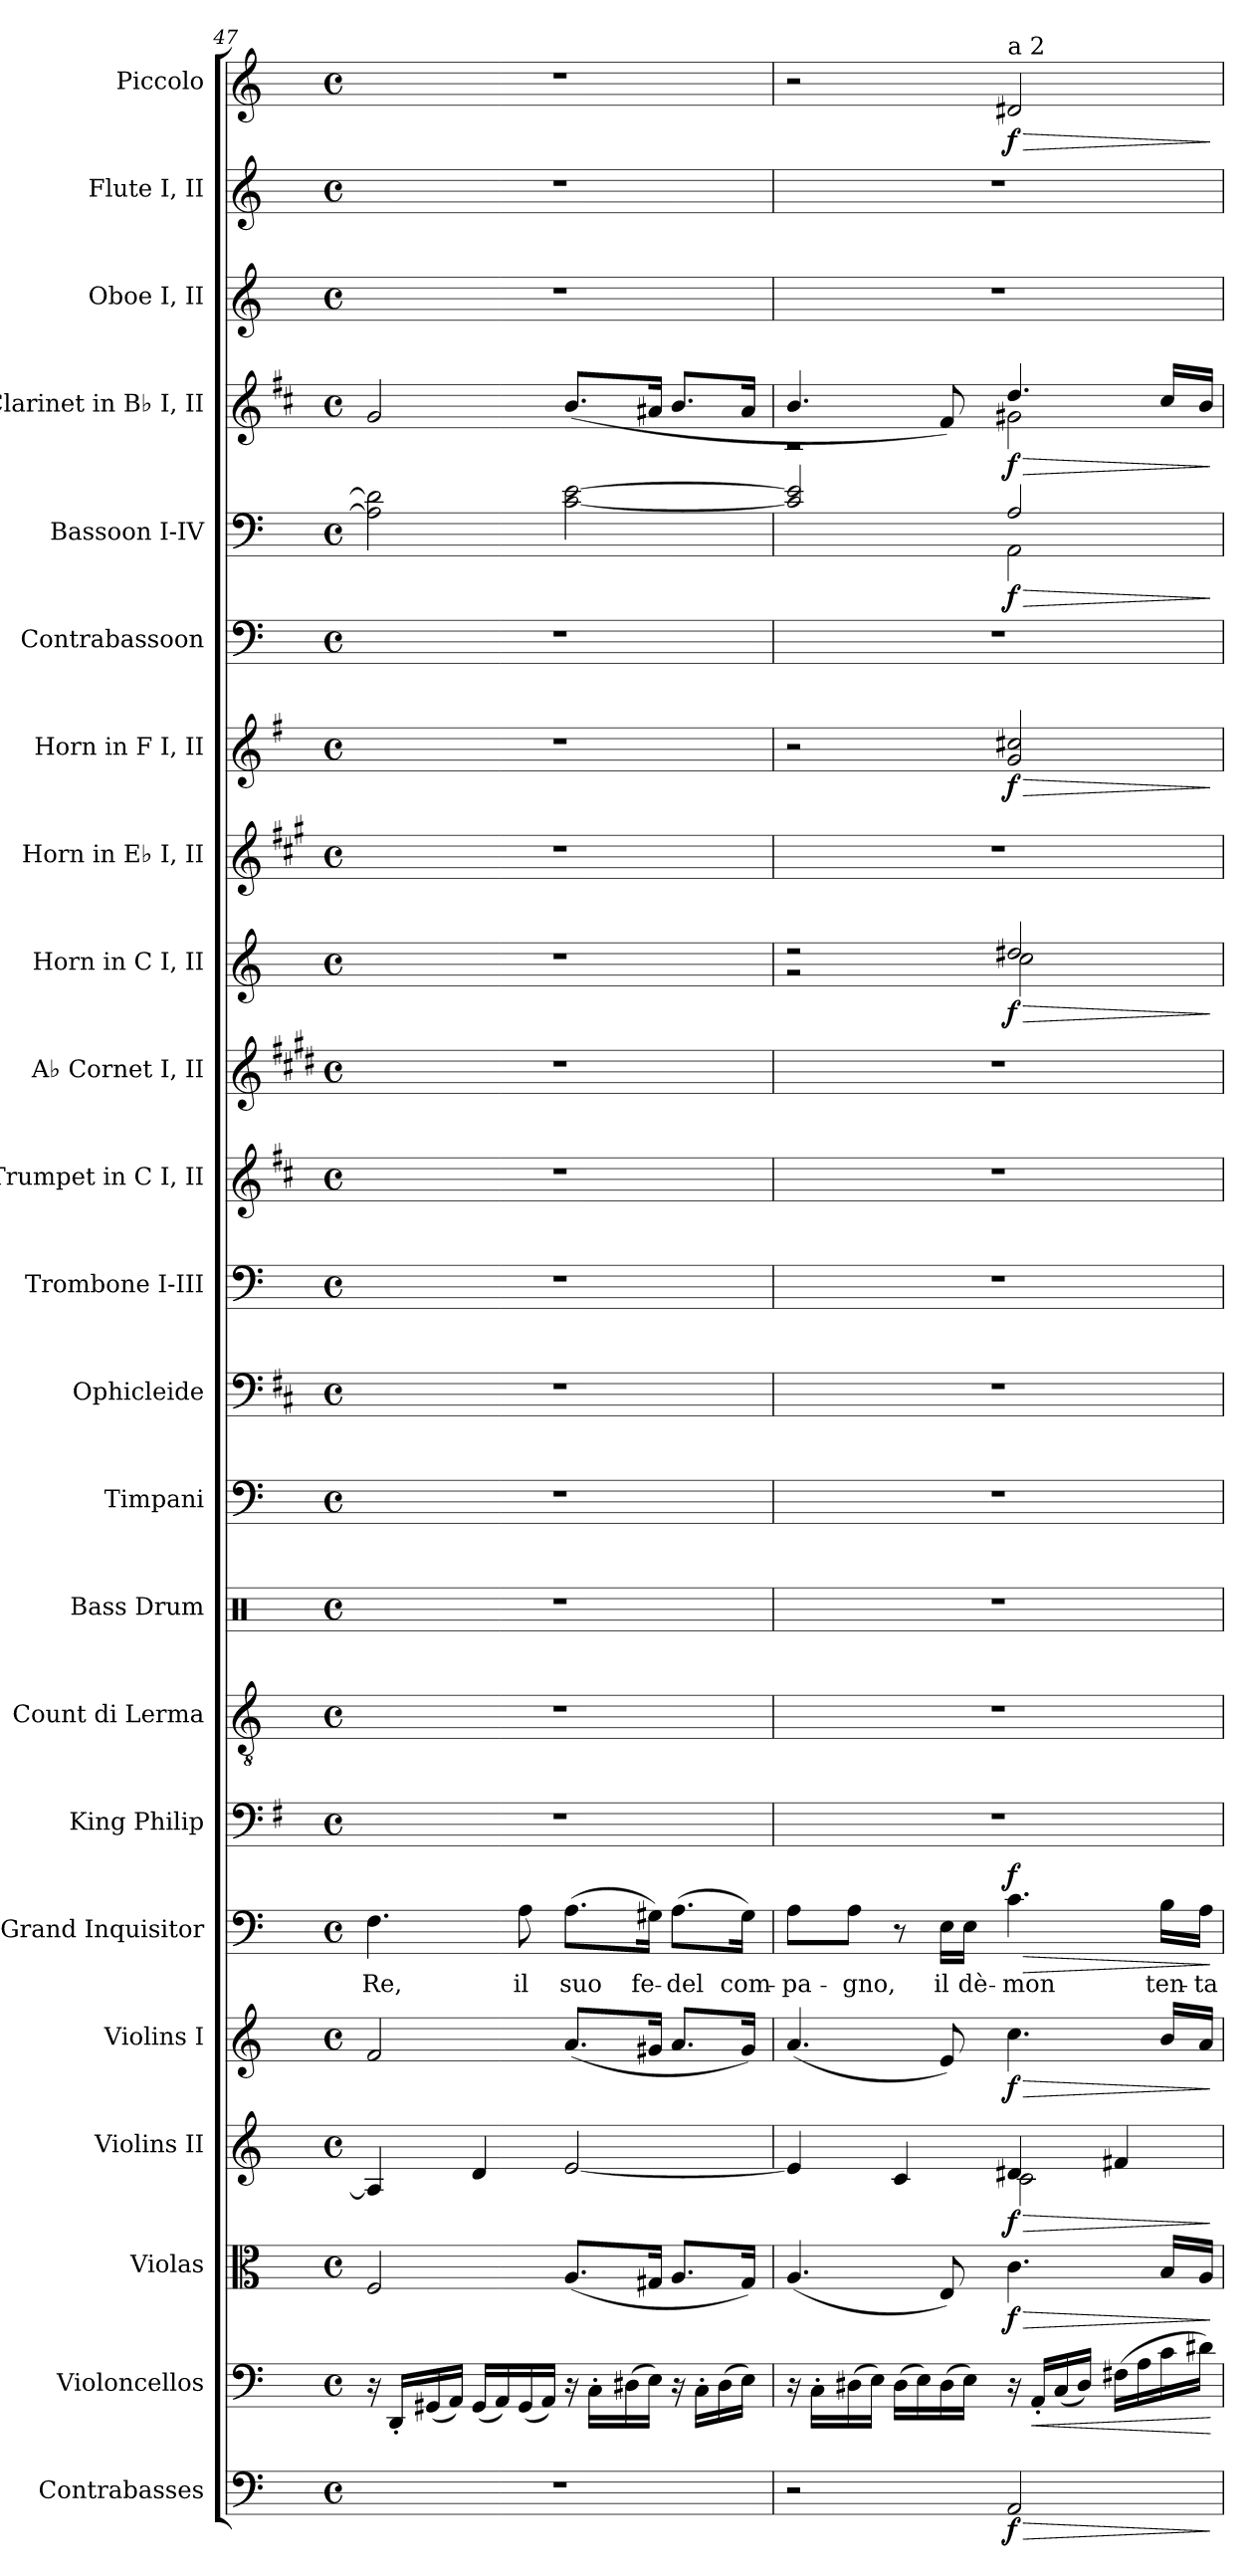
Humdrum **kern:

**kern	**dynam	**kern	**dynam	**kern	**dynam	**kern	**dynam	**kern	**dynam	**kern	**text	**dynam	**kern	**kern	**kern	**kern	**kern	**kern	**kern	**kern	**kern	**dynam	**kern	**kern	**dynam	**kern	**kern	**dynam	**kern	**dynam	**kern	**kern	**kern	**dynam
*part23	*part23	*part22	*part22	*part21	*part21	*part20	*part20	*part19	*part19	*part18	*part18	*part18	*part17	*part16	*part15	*part14	*part13	*part12	*part11	*part10	*part9	*part9	*part8	*part7	*part7	*part6	*part5	*part5	*part4	*part4	*part3	*part2	*part1	*part1
*staff23	*staff23	*staff22	*staff22	*staff21	*staff21	*staff20	*staff20	*staff19	*staff19	*staff18	*staff18	*staff18	*staff17	*staff16	*staff15	*staff14	*staff13	*staff12	*staff11	*staff10	*staff9	*staff9	*staff8	*staff7	*staff7	*staff6	*staff5	*staff5	*staff4	*staff4	*staff3	*staff2	*staff1	*staff1
*I"Contrabasses	*	*I"Violoncellos	*	*I"Violas	*	*I"Violins II	*	*I"Violins I	*	*I"Grand Inquisitor	*	*	*I"King Philip	*I"Count di Lerma	*I"Bass Drum	*I"Timpani	*I"Ophicleide	*I"Trombone I-III	*I"Trumpet in C I, II	*I"A♭ Cornet I, II	*I"Horn in C I, II	*	*I"Horn in E♭ I, II	*I"Horn in F I, II	*	*I"Contrabassoon	*I"Bassoon I-IV	*	*I"Clarinet in B♭ I, II	*	*I"Oboe I, II	*I"Flute I, II	*I"Piccolo	*
*I'Cb.	*	*I'Vc.	*	*I'Vla.	*	*I'Vln. II	*	*I'Vln. I	*	*I'G.I.	*	*	*I'K.P.	*I'di L.	*I'BD	*I'Timp.	*I'Oph.	*I'Tbn. I-III	*	*I'A ♭ Cnt. I, II	*	*	*	*	*	*I'Cbsn.	*I'Bsn. I-IV	*	*	*	*I'Ob. I, II	*I'Fl. I, II	*I'Picc.	*
!!LO:PB:g=z
*clefF4	*	*clefF4	*	*clefC3	*	*clefG2	*	*clefG2	*	*clefF4	*	*	*clefF4	*clefGv2	*clefX	*clefF4	*clefF4	*clefF4	*clefG2	*clefG2	*clefG2	*	*clefG2	*clefG2	*	*clefF4	*clefF4	*	*clefG2	*	*clefG2	*clefG2	*clefG2	*
*ITrd7c12	*	*	*	*	*	*	*	*	*	*	*	*	*ITrd4c7	*	*	*	*ITrd1c2	*	*ITrd1c2	*ITrd2c4	*ITrd7c12	*	*ITrd5c9	*ITrd4c7	*	*ITrd7c12	*	*	*ITrd1c2	*	*	*	*ITrd-7c-12	*
*k[]	*	*k[]	*	*k[]	*	*k[]	*	*k[]	*	*k[]	*	*	*k[]	*k[]	*k[]	*k[]	*k[]	*k[]	*k[]	*k[]	*k[]	*	*k[]	*k[]	*	*k[]	*k[]	*	*k[]	*	*k[]	*k[]	*k[]	*
*M4/4	*	*M4/4	*	*M4/4	*	*M4/4	*	*M4/4	*	*M4/4	*	*	*M4/4	*M4/4	*M4/4	*M4/4	*M4/4	*M4/4	*M4/4	*M4/4	*M4/4	*	*M4/4	*M4/4	*	*M4/4	*M4/4	*	*M4/4	*	*M4/4	*M4/4	*M4/4	*
*met(c)	*	*met(c)	*	*met(c)	*	*met(c)	*	*met(c)	*	*met(c)	*	*	*met(c)	*met(c)	*met(c)	*met(c)	*met(c)	*met(c)	*met(c)	*met(c)	*met(c)	*	*met(c)	*met(c)	*	*met(c)	*met(c)	*	*met(c)	*	*met(c)	*met(c)	*met(c)	*
=47	=47	=47	=47	=47	=47	=47	=47	=47	=47	=47	=47	=47	=47	=47	=47	=47	=47	=47	=47	=47	=47	=47	=47	=47	=47	=47	=47	=47	=47	=47	=47	=47	=47	=47
!	!	!	!	!	!	!	!	!	!	!	!LO:LY:b	!	!	!	!	!	!	!	!	!	!	!	!	!	!	!	!	!	!	!	!	!	!	!
1r	.	16r	.	2F/	.	4A/]	.	2f/	.	4.F\	Re,	.	1r	1r	1r	1r	1r	1r	1r	1r	1r	.	1r	1r	.	1r	2A\] 2d\]	.	2f/	.	1r	1r	1r	.
.	.	16DD'/LL	.	.	.	.	.	.	.	.	.	.	.	.	.	.	.	.	.	.	.	.	.	.	.	.	.	.	.	.	.	.	.	.
.	.	(<16GG#X/	.	.	.	.	.	.	.	.	.	.	.	.	.	.	.	.	.	.	.	.	.	.	.	.	.	.	.	.	.	.	.	.
.	.	16AA/JJ)	.	.	.	.	.	.	.	.	.	.	.	.	.	.	.	.	.	.	.	.	.	.	.	.	.	.	.	.	.	.	.	.
.	.	(<16GG#/LL	.	.	.	4d/	.	.	.	.	.	.	.	.	.	.	.	.	.	.	.	.	.	.	.	.	.	.	.	.	.	.	.	.
.	.	16AA/)	.	.	.	.	.	.	.	.	.	.	.	.	.	.	.	.	.	.	.	.	.	.	.	.	.	.	.	.	.	.	.	.
!	!	!	!	!	!	!	!	!	!	!	!LO:LY:b	!	!	!	!	!	!	!	!	!	!	!	!	!	!	!	!	!	!	!	!	!	!	!
.	.	(<16GG#/	.	.	.	.	.	.	.	8A\	il	.	.	.	.	.	.	.	.	.	.	.	.	.	.	.	.	.	.	.	.	.	.	.
.	.	16AA/JJ)	.	.	.	.	.	.	.	.	.	.	.	.	.	.	.	.	.	.	.	.	.	.	.	.	.	.	.	.	.	.	.	.
!	!	!	!	!	!	!	!	!	!	!	!LO:LY:b	!	!	!	!	!	!	!	!	!	!	!	!	!	!	!	!	!	!	!	!	!	!	!
.	.	16r	.	(<8.A/L	.	[2e/	.	(<8.a/L	.	(>8.A\L	suo	.	.	.	.	.	.	.	.	.	.	.	.	.	.	.	[2c\ [2e\	.	(<8.a/L	.	.	.	.	.
.	.	16C'\LL	.	.	.	.	.	.	.	.	.	.	.	.	.	.	.	.	.	.	.	.	.	.	.	.	.	.	.	.	.	.	.	.
.	.	(>16D#X\	.	.	.	.	.	.	.	.	.	.	.	.	.	.	.	.	.	.	.	.	.	.	.	.	.	.	.	.	.	.	.	.
!	!	!	!	!	!	!	!	!	!	!	!LO:LY:b	!	!	!	!	!	!	!	!	!	!	!	!	!	!	!	!	!	!	!	!	!	!	!
.	.	16E\JJ)	.	16G#X/Jk	.	.	.	16g#X/Jk	.	16G#X\Jk)	fe-	.	.	.	.	.	.	.	.	.	.	.	.	.	.	.	.	.	16g#X/Jk	.	.	.	.	.
!	!	!	!	!	!	!	!	!	!	!	!LO:LY:b	!	!	!	!	!	!	!	!	!	!	!	!	!	!	!	!	!	!	!	!	!	!	!
.	.	16r	.	8.A/L	.	.	.	8.a/L	.	(>8.A\L	-del	.	.	.	.	.	.	.	.	.	.	.	.	.	.	.	.	.	8.a/L	.	.	.	.	.
.	.	16C'\LL	.	.	.	.	.	.	.	.	.	.	.	.	.	.	.	.	.	.	.	.	.	.	.	.	.	.	.	.	.	.	.	.
.	.	(>16D#\	.	.	.	.	.	.	.	.	.	.	.	.	.	.	.	.	.	.	.	.	.	.	.	.	.	.	.	.	.	.	.	.
!	!	!	!	!	!	!	!	!	!	!	!LO:LY:b	!	!	!	!	!	!	!	!	!	!	!	!	!	!	!	!	!	!	!	!	!	!	!
.	.	16E\JJ)	.	16G#/Jk)	.	.	.	16g#/Jk)	.	16G#\Jk)	com-	.	.	.	.	.	.	.	.	.	.	.	.	.	.	.	.	.	16g#/Jk	.	.	.	.	.
=48	=48	=48	=48	=48	=48	=48	=48	=48	=48	=48	=48	=48	=48	=48	=48	=48	=48	=48	=48	=48	=48	=48	=48	=48	=48	=48	=48	=48	=48	=48	=48	=48	=48	=48
*	*	*	*	*	*	*^	*	*	*	*	*	*	*	*	*	*	*	*	*	*	*	*	*	*	*	*	*	*	*	*	*	*	*	*
!	!	!	!	!	!	!	!	!	!	!	!	!LO:LY:b	!	!	!	!	!	!	!	!	!	!	!	!	!	!	!	!	!	!	!	!	!	!	!
*	*	*	*	*	*	*	*	*	*	*	*	*	*	*	*	*	*	*	*	*	*	*^	*	*	*	*	*	*^	*	*^	*	*	*	*^	*
2r	.	16r	.	(<4.A/	.	4e/]	2ryy	.	(<4.a/	.	8A\L	-pa-	.	1r	1r	1r	1r	1r	1r	1r	1r	2r	2r	.	1r	2r	.	1r	2c/] 2e/]	2ryy	.	4.a/	2r	.	1r	1r	2r	2ryy	.
.	.	16C'\LL	.	.	.	.	.	.	.	.	.	.	.	.	.	.	.	.	.	.	.	.	.	.	.	.	.	.	.	.	.	.	.	.	.	.	.	.	.
!	!	!	!	!	!	!	!	!	!	!	!	!LO:LY:b	!	!	!	!	!	!	!	!	!	!	!	!	!	!	!	!	!	!	!	!	!	!	!	!	!	!	!
.	.	(>16D#X\	.	.	.	.	.	.	.	.	8A\J	-gno,	.	.	.	.	.	.	.	.	.	.	.	.	.	.	.	.	.	.	.	.	.	.	.	.	.	.	.
.	.	16E\JJ)	.	.	.	.	.	.	.	.	.	.	.	.	.	.	.	.	.	.	.	.	.	.	.	.	.	.	.	.	.	.	.	.	.	.	.	.	.
.	.	(>16D#\LL	.	.	.	4c/	.	.	.	.	8r	.	.	.	.	.	.	.	.	.	.	.	.	.	.	.	.	.	.	.	.	.	.	.	.	.	.	.	.
.	.	16E\)	.	.	.	.	.	.	.	.	.	.	.	.	.	.	.	.	.	.	.	.	.	.	.	.	.	.	.	.	.	.	.	.	.	.	.	.	.
!	!	!	!	!	!	!	!	!	!	!	!	!LO:LY:b	!	!	!	!	!	!	!	!	!	!	!	!	!	!	!	!	!	!	!	!	!	!	!	!	!	!	!
.	.	(>16D#\	.	8E/)	.	.	.	.	8e/)	.	16E\LL	il	.	.	.	.	.	.	.	.	.	.	.	.	.	.	.	.	.	.	.	8e/)	.	.	.	.	.	.	.
!	!	!	!	!	!	!	!	!	!	!	!	!LO:LY:b	!	!	!	!	!	!	!	!	!	!	!	!	!	!	!	!	!	!	!	!	!	!	!	!	!	!	!
.	.	16E\JJ)	.	.	.	.	.	.	.	.	16E\JJ	dè-	.	.	.	.	.	.	.	.	.	.	.	.	.	.	.	.	.	.	.	.	.	.	.	.	.	.	.
*	*	*	*	*	*	*	*	*	*	*	*	*	*	*	*	*	*	*	*	*	*	*	*	*	*	*	*	*	*	*	*	*	*	*	*	*	*MM90	*	*
!	!	!	!	!	!	!	!	!	!	!	!	!	!	!	!	!	!	!	!	!	!	!	!	!	!	!	!	!	!	!	!	!	!	!	!	!	!LO:TX:a:t=a 2	!	!
!	!LO:HP:b	!	!	!	!LO:HP:b	!	!	!LO:HP:b	!	!LO:HP:b	!	!LO:LY:b	!LO:HP:b	!	!	!	!	!	!	!	!	!	!	!LO:HP:b	!	!	!LO:HP:b	!	!	!	!LO:HP:b	!	!	!LO:HP:b	!	!	!	!	!LO:HP:b
!	!LO:DY:n=1:b	!	!	!	!LO:DY:n=1:b	!	!	!LO:DY:n=1:b	!	!LO:DY:n=1:b	!	!	!LO:DY:n=1:a	!	!	!	!	!	!	!	!	!	!	!LO:DY:n=1:b	!	!	!LO:DY:n=1:b	!	!	!	!LO:DY:n=1:b	!	!	!LO:DY:n=1:b	!	!	!	!	!LO:DY:n=1:b
2AAA/	> f	16r	.	4.c\	> f	4d#X:/	2c\	> f	4.cc\	> f	4.c\	-mon	> f	.	.	.	.	.	.	.	.	2d#X/	2c\	> f	.	2c/ 2f#X/	> f	.	2A/	2AA\	> f	4.cc/	2f#X\	> f	.	.	2dd#X/	4ryy	> f
!	!	!	!LO:HP:b	!	!	!	!	!	!	!	!	!	!	!	!	!	!	!	!	!	!	!	!	!	!	!	!	!	!	!	!	!	!	!	!	!	!	!	!
.	.	16AA'/LL	<	.	.	.	.	.	.	.	.	.	.	.	.	.	.	.	.	.	.	.	.	.	.	.	.	.	.	.	.	.	.	.	.	.	.	.	.
.	.	(<16C/	.	.	.	.	.	.	.	.	.	.	.	.	.	.	.	.	.	.	.	.	.	.	.	.	.	.	.	.	.	.	.	.	.	.	.	.	.
.	.	16D#/JJ)	.	.	.	.	.	.	.	.	.	.	.	.	.	.	.	.	.	.	.	.	.	.	.	.	.	.	.	.	.	.	.	.	.	.	.	.	.
.	.	(>16F#X\LL	.	.	.	4f#X/	.	.	.	.	.	.	.	.	.	.	.	.	.	.	.	.	.	.	.	.	.	.	.	.	.	.	.	.	.	.	.	8ryy	.
.	.	16A\	.	.	.	.	.	.	.	.	.	.	.	.	.	.	.	.	.	.	.	.	.	.	.	.	.	.	.	.	.	.	.	.	.	.	.	.	.
!	!	!	!	!	!	!	!	!	!	!	!	!LO:LY:b	!	!	!	!	!	!	!	!	!	!	!	!	!	!	!	!	!	!	!	!	!	!	!	!	!	!	!
.	.	16c\	.	16B/LL	.	.	.	.	16b/LL	.	16B\LL	ten-	.	.	.	.	.	.	.	.	.	.	.	.	.	.	.	.	.	.	.	16b/LL	.	.	.	.	.	8ryy	.
!	!	!	!	!	!	!	!	!	!	!	!	!LO:LY:b	!	!	!	!	!	!	!	!	!	!	!	!	!	!	!	!	!	!	!	!	!	!	!	!	!	!	!
.	.	16d#X\JJ)	.	16A/JJ	.	.	.	.	16a/JJ	.	16A\JJ	-ta-	.	.	.	.	.	.	.	.	.	.	.	.	.	.	.	.	.	.	.	16a/JJ	.	.	.	.	.	.	.
*	*	*	*	*	*	*	*	*	*	*	*	*	*	*	*	*	*	*	*	*	*	*	*	*	*	*	*	*	*v	*v	*	*	*	*	*	*	*v	*v	*
*	*	*	*	*	*	*v	*v	*	*	*	*	*	*	*	*	*	*	*	*	*	*	*v	*v	*	*	*	*	*	*	*	*v	*v	*	*	*	*	*
.	]	.	[	.	]	.	]	.	]	.	.	]	.	.	.	.	.	.	.	.	.	]	.	.	]	.	.	]	.	]	.	.	.	]
=	=	=	=	=	=	=	=	=	=	=	=	=	=	=	=	=	=	=	=	=	=	=	=	=	=	=	=	=	=	=	=	=	=	=
*-	*-	*-	*-	*-	*-	*-	*-	*-	*-	*-	*-	*-	*-	*-	*-	*-	*-	*-	*-	*-	*-	*-	*-	*-	*-	*-	*-	*-	*-	*-	*-	*-	*-	*-
